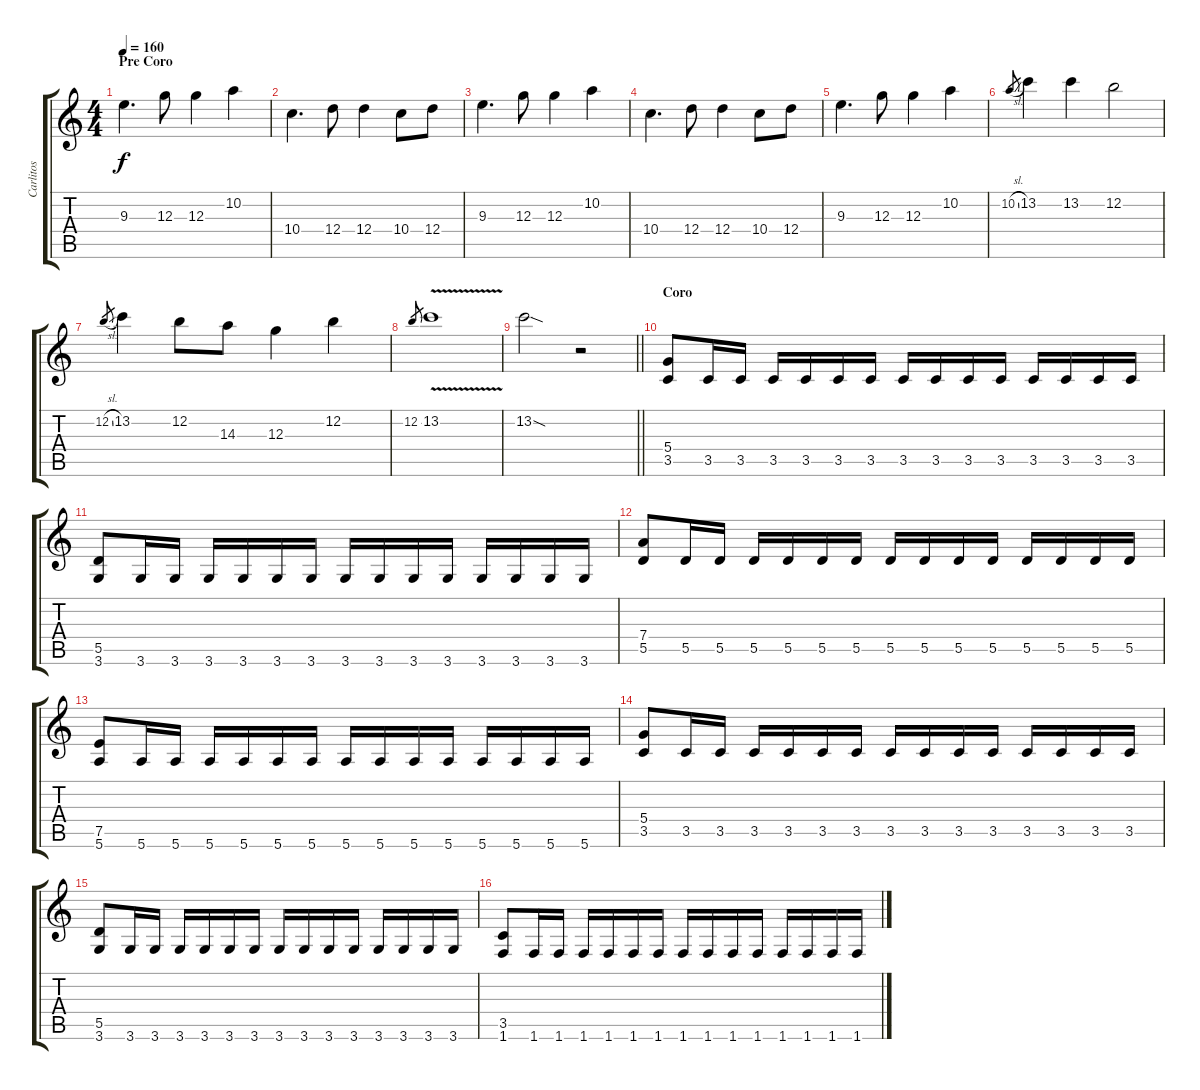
\track ("Carlitos" "Carlitos") {instrument distortionguitar}
\staff {score tabs}
\tuning (E4 B3 G3 D3 A2 E2) {hide}
\ts (4 4)
\section ("" "Pre Coro")
\tempo 160
\clef g2
\ks c
9.3.4{d dy f} 12.3.8 12.3.4 10.2.4 |
10.4.4{d} 12.4.8 12.4.4 10.4.8 12.4.8 |
9.3.4{d} 12.3.8 12.3.4 10.2.4 |
10.4.4{d} 12.4.8 12.4.4 10.4.8 12.4.8 |
9.3.4{d} 12.3.8 12.3.4 10.2.4 |
10.2{sl}.8{gr} 13.2.4 13.2.4 12.2.2 |
12.2{sl}.8{gr} 13.2.4 12.2.8 14.3.8 12.3.4 12.2.4 |
12.2.8{gr} 13.2{v}.1 |
\barLineRight lightlight
13.2{sod}.2 r.2 |
\section ("" "Coro")
(5.4 3.5).8 3.5.16 3.5.16 3.5.16 3.5.16 3.5.16 3.5.16 3.5.16 3.5.16 3.5.16 3.5.16 3.5.16 3.5.16 3.5.16 3.5.16 |
(5.5 3.6).8 3.6.16 3.6.16 3.6.16 3.6.16 3.6.16 3.6.16 3.6.16 3.6.16 3.6.16 3.6.16 3.6.16 3.6.16 3.6.16 3.6.16 |
(7.4 5.5).8 5.5.16 5.5.16 5.5.16 5.5.16 5.5.16 5.5.16 5.5.16 5.5.16 5.5.16 5.5.16 5.5.16 5.5.16 5.5.16 5.5.16 |
(7.5 5.6).8 5.6.16 5.6.16 5.6.16 5.6.16 5.6.16 5.6.16 5.6.16 5.6.16 5.6.16 5.6.16 5.6.16 5.6.16 5.6.16 5.6.16 |
(5.4 3.5).8 3.5.16 3.5.16 3.5.16 3.5.16 3.5.16 3.5.16 3.5.16 3.5.16 3.5.16 3.5.16 3.5.16 3.5.16 3.5.16 3.5.16 |
(5.5 3.6).8 3.6.16 3.6.16 3.6.16 3.6.16 3.6.16 3.6.16 3.6.16 3.6.16 3.6.16 3.6.16 3.6.16 3.6.16 3.6.16 3.6.16 |
(3.5 1.6).8 1.6.16 1.6.16 1.6.16 1.6.16 1.6.16 1.6.16 1.6.16 1.6.16 1.6.16 1.6.16 1.6.16 1.6.16 1.6.16 1.6.16
